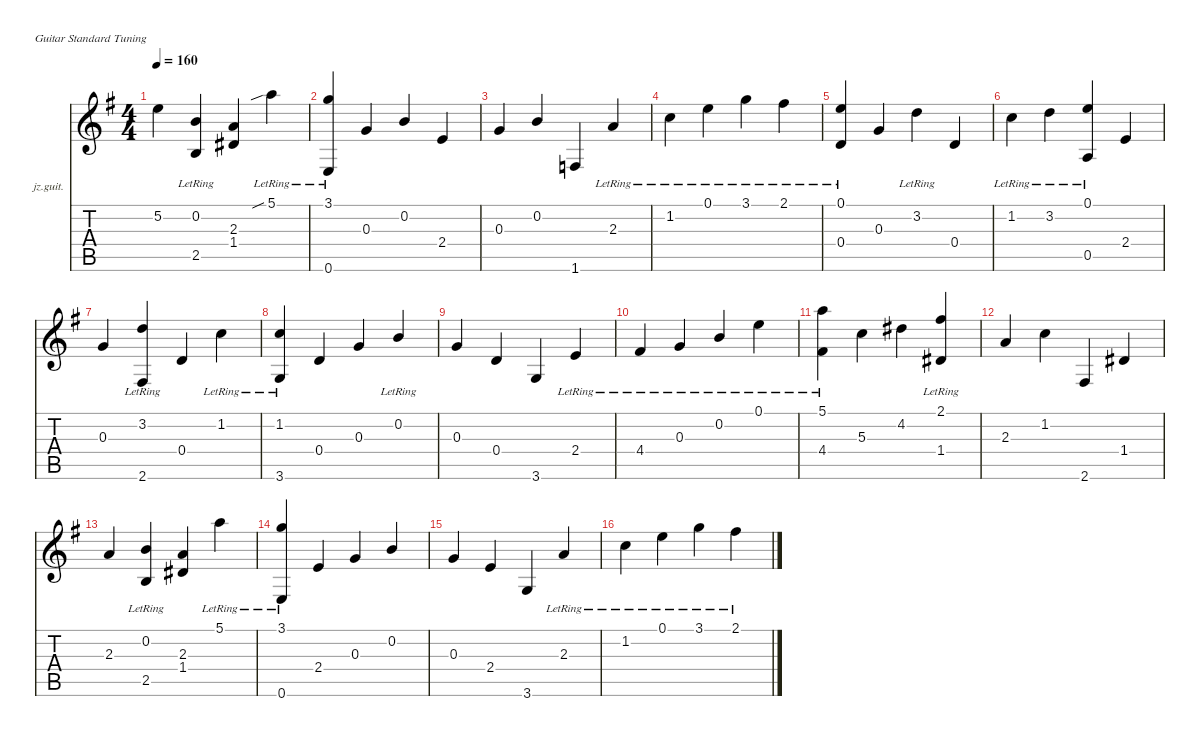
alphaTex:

\defaultSystemsLayout 4
\hideDynamics
\bracketExtendMode nobrackets
\firstSystemTrackNameOrientation horizontal
\otherSystemsTrackNameOrientation horizontal
\track ("Гитара" "jz.guit.") {instrument electricguitarjazz}
\staff {score tabs}
\tuning (E4 B3 G3 D3 A2 E2)
\ts (4 4)
\tempo 160
\clef g2
\ks g
5.2{acc forcenatural}.4{dy f beam Down} (0.2{lr acc forcenatural} 2.5{lr acc forcenatural}).4{beam Up} (2.3{acc forcenatural} 1.4{acc #}).4{beam Up} 5.1{sib lr acc forcenatural}.4{beam Down} |
(3.1{lr acc forcenatural} 0.6{lr acc forcenatural}).4{beam Up} 0.3{acc forcenatural}.4{beam Up} 0.2{acc forcenatural}.4{beam Up} 2.4{acc forcenatural}.4{beam Up} |
0.3{acc forcenatural}.4{beam Up} 0.2{acc forcenatural}.4{beam Up} 1.6{acc forcenatural}.4{beam Up} 2.3{lr acc forcenatural}.4{beam Up} |
1.2{lr acc forcenatural}.4{beam Down} 0.1{lr acc forcenatural}.4{beam Down} 3.1{lr acc forcenatural}.4{beam Down} 2.1{lr acc #}.4{beam Down} |
(0.1{lr acc forcenatural} 0.4{acc forcenatural}).4{beam Up} 0.3{acc forcenatural}.4{beam Up} 3.2{lr acc forcenatural}.4{beam Down} 0.4{acc forcenatural}.4{beam Up} |
1.2{lr acc forcenatural}.4{beam Down} 3.2{lr acc forcenatural}.4{beam Down} (0.1{lr acc forcenatural} 0.5{acc forcenatural}).4{beam Up} 2.4{acc forcenatural}.4{beam Up} |
0.3{acc forcenatural}.4{beam Up} (3.2{lr acc forcenatural} 2.6{acc #}).4{beam Up} 0.4{acc forcenatural}.4{beam Up} 1.2{lr acc forcenatural}.4{beam Down} |
(1.2{lr acc forcenatural} 3.6{acc forcenatural}).4{beam Up} 0.4{acc forcenatural}.4{beam Up} 0.3{acc forcenatural}.4{beam Up} 0.2{lr acc forcenatural}.4{beam Up} |
0.3{acc forcenatural}.4{beam Up} 0.4{acc forcenatural}.4{beam Up} 3.6{acc forcenatural}.4{beam Up} 2.4{lr acc forcenatural}.4{beam Up} |
4.4{lr acc #}.4{beam Up} 0.3{lr acc forcenatural}.4{beam Up} 0.2{lr acc forcenatural}.4{beam Up} 0.1{lr acc forcenatural}.4{beam Down} |
(5.1{lr acc forcenatural} 4.4{acc #}).4{beam Down} 5.3{acc forcenatural}.4{beam Down} 4.2{acc #}.4{beam Down} (2.1{lr acc #} 1.4{acc #}).4{beam Up} |
2.3{acc forcenatural}.4{beam Up} 1.2{acc forcenatural}.4{beam Down} 2.6{acc #}.4{beam Up} 1.4{acc #}.4{beam Up} |
2.3{acc forcenatural}.4{beam Up} (0.2{lr acc forcenatural} 2.5{lr acc forcenatural}).4{beam Up} (2.3{acc forcenatural} 1.4{acc #}).4{beam Up} 5.1{lr acc forcenatural}.4{beam Down} |
(3.1{lr acc forcenatural} 0.6{lr acc forcenatural}).4{beam Up} 2.4{acc forcenatural}.4{beam Up} 0.3{acc forcenatural}.4{beam Up} 0.2{acc forcenatural}.4{beam Up} |
0.3{acc forcenatural}.4{beam Up} 2.4{acc forcenatural}.4{beam Up} 3.6{acc forcenatural}.4{beam Up} 2.3{lr acc forcenatural}.4{beam Up} |
1.2{lr acc forcenatural}.4{beam Down} 0.1{lr acc forcenatural}.4{beam Down} 3.1{lr acc forcenatural}.4{beam Down} 2.1{lr acc #}.4{beam Down}
